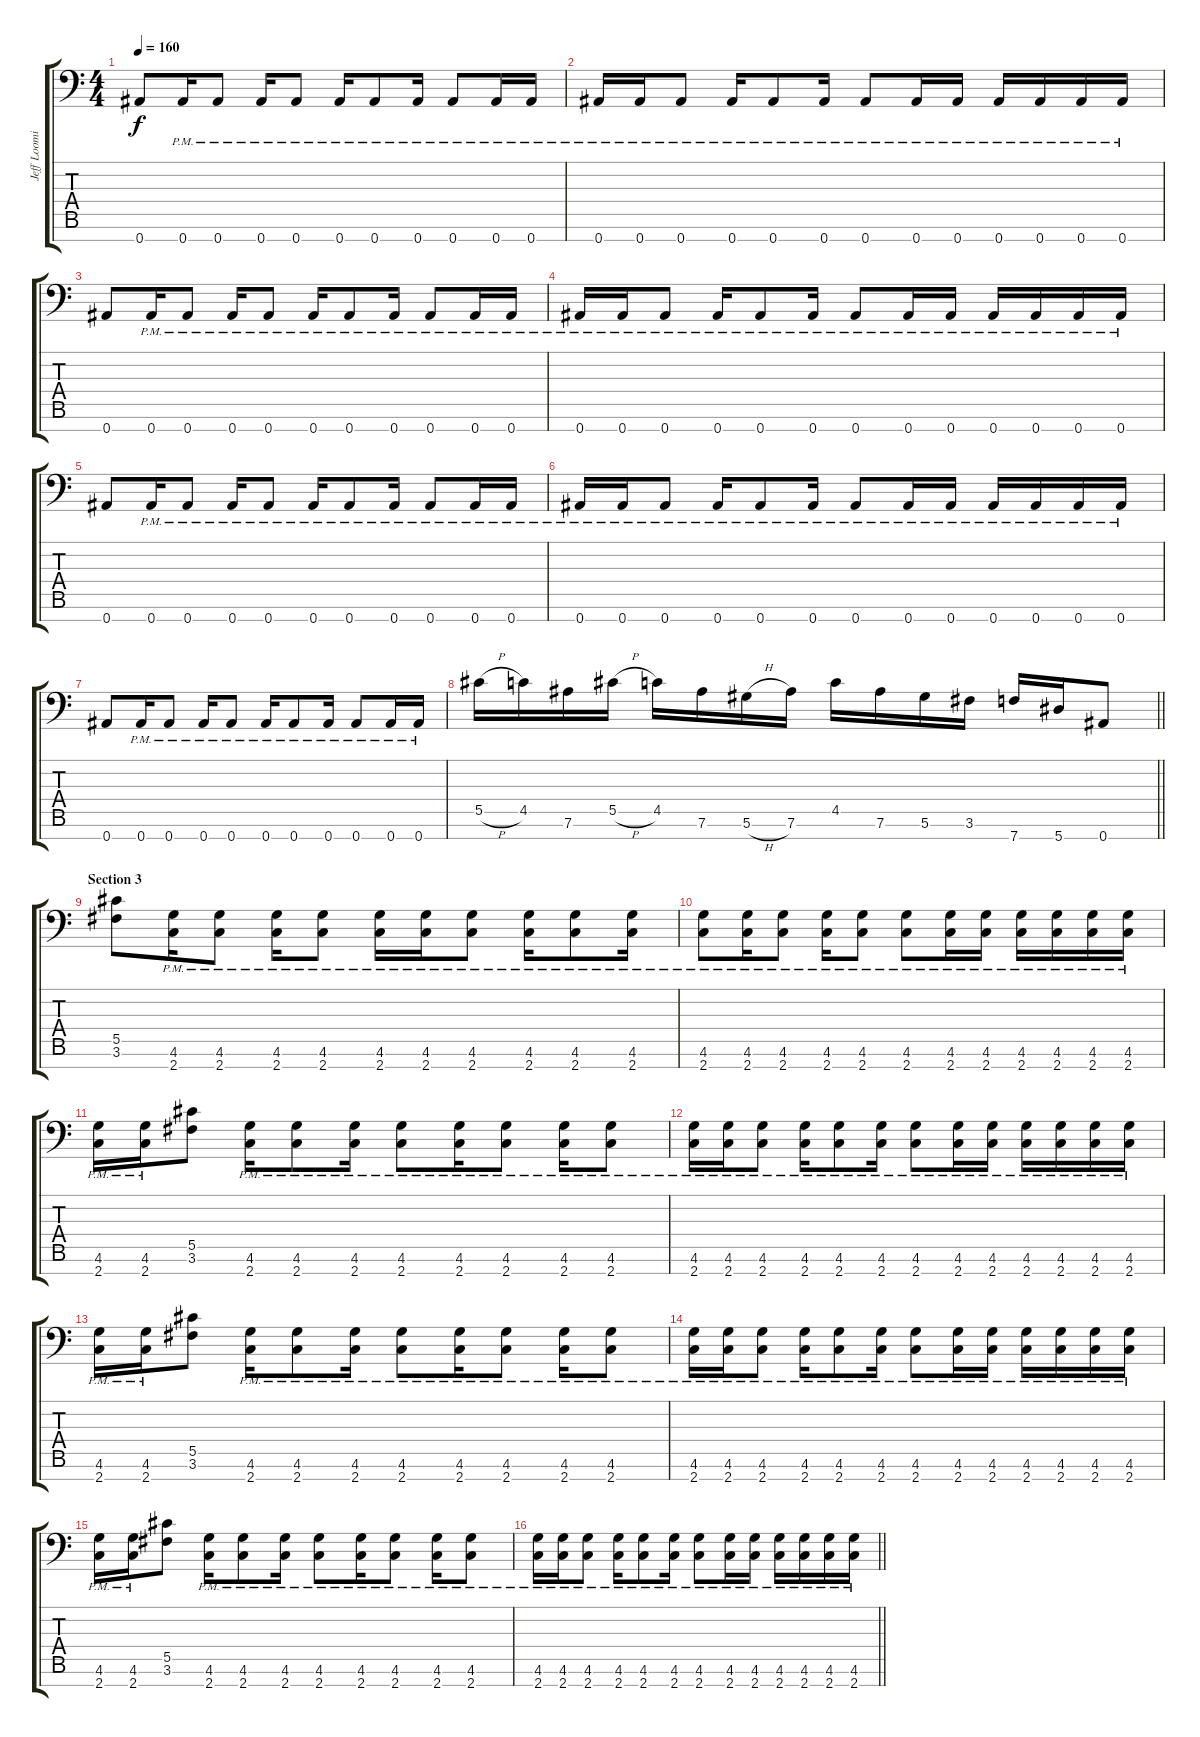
\track ("Jeff Loomis - rhythm guitar (left)" "Jeff Loomi") {instrument distortionguitar}
\staff {score tabs}
\tuning (Eb4 Bb3 Gb3 Db3 Ab2 Eb2 Bb1) {hide}
\ts (4 4)
\tempo 160
\clef f4
\ks c
0.7.8{dy f} 0.7{pm}.16 0.7{pm}.8 0.7{pm}.16 0.7{pm}.8 0.7{pm}.16 0.7{pm}.8 0.7{pm}.16 0.7{pm}.8 0.7{pm}.16 0.7{pm}.16 |
0.7{pm}.16 0.7{pm}.16 0.7{pm}.8 0.7{pm}.16 0.7{pm}.8 0.7{pm}.16 0.7{pm}.8 0.7{pm}.16 0.7{pm}.16 0.7{pm}.16 0.7{pm}.16 0.7{pm}.16 0.7{pm}.16 |
0.7.8 0.7{pm}.16 0.7{pm}.8 0.7{pm}.16 0.7{pm}.8 0.7{pm}.16 0.7{pm}.8 0.7{pm}.16 0.7{pm}.8 0.7{pm}.16 0.7{pm}.16 |
0.7{pm}.16 0.7{pm}.16 0.7{pm}.8 0.7{pm}.16 0.7{pm}.8 0.7{pm}.16 0.7{pm}.8 0.7{pm}.16 0.7{pm}.16 0.7{pm}.16 0.7{pm}.16 0.7{pm}.16 0.7{pm}.16 |
0.7.8 0.7{pm}.16 0.7{pm}.8 0.7{pm}.16 0.7{pm}.8 0.7{pm}.16 0.7{pm}.8 0.7{pm}.16 0.7{pm}.8 0.7{pm}.16 0.7{pm}.16 |
0.7{pm}.16 0.7{pm}.16 0.7{pm}.8 0.7{pm}.16 0.7{pm}.8 0.7{pm}.16 0.7{pm}.8 0.7{pm}.16 0.7{pm}.16 0.7{pm}.16 0.7{pm}.16 0.7{pm}.16 0.7{pm}.16 |
0.7.8 0.7{pm}.16 0.7{pm}.8 0.7{pm}.16 0.7{pm}.8 0.7{pm}.16 0.7{pm}.8 0.7{pm}.16 0.7{pm}.8 0.7{pm}.16 0.7{pm}.16 |
\barLineRight lightlight
5.5{h}.16 4.5.16 7.6.16 5.5{h}.16 4.5.16 7.6.16 5.6{h}.16 7.6.16 4.5.16 7.6.16 5.6.16 3.6.16 7.7.16 5.7.16 0.7.8 |
\section ("" "Section 3")
(5.5 3.6).8 (4.6{pm} 2.7{pm}).16 (4.6{pm} 2.7{pm}).8 (4.6{pm} 2.7{pm}).16 (4.6{pm} 2.7{pm}).8 (4.6{pm} 2.7{pm}).16 (4.6{pm} 2.7{pm}).16 (4.6{pm} 2.7{pm}).8 (4.6{pm} 2.7{pm}).16 (4.6{pm} 2.7{pm}).8 (4.6{pm} 2.7{pm}).16 |
(4.6{pm} 2.7{pm}).8 (4.6{pm} 2.7{pm}).16 (4.6{pm} 2.7{pm}).8 (4.6{pm} 2.7{pm}).16 (4.6{pm} 2.7{pm}).8 (4.6{pm} 2.7{pm}).8 (4.6{pm} 2.7{pm}).16 (4.6{pm} 2.7{pm}).16 (4.6{pm} 2.7{pm}).16 (4.6{pm} 2.7{pm}).16 (4.6{pm} 2.7{pm}).16 (4.6{pm} 2.7{pm}).16 |
(4.6{pm} 2.7{pm}).16 (4.6{pm} 2.7{pm}).16 (5.5 3.6).8 (4.6{pm} 2.7{pm}).16 (4.6{pm} 2.7{pm}).8 (4.6{pm} 2.7{pm}).16 (4.6{pm} 2.7{pm}).8 (4.6{pm} 2.7{pm}).16 (4.6{pm} 2.7{pm}).8 (4.6{pm} 2.7{pm}).16 (4.6{pm} 2.7{pm}).8 |
(4.6{pm} 2.7{pm}).16 (4.6{pm} 2.7{pm}).16 (4.6{pm} 2.7{pm}).8 (4.6{pm} 2.7{pm}).16 (4.6{pm} 2.7{pm}).8 (4.6{pm} 2.7{pm}).16 (4.6{pm} 2.7{pm}).8 (4.6{pm} 2.7{pm}).16 (4.6{pm} 2.7{pm}).16 (4.6{pm} 2.7{pm}).16 (4.6{pm} 2.7{pm}).16 (4.6{pm} 2.7{pm}).16 (4.6{pm} 2.7{pm}).16 |
(4.6{pm} 2.7{pm}).16 (4.6{pm} 2.7{pm}).16 (5.5 3.6).8 (4.6{pm} 2.7{pm}).16 (4.6{pm} 2.7{pm}).8 (4.6{pm} 2.7{pm}).16 (4.6{pm} 2.7{pm}).8 (4.6{pm} 2.7{pm}).16 (4.6{pm} 2.7{pm}).8 (4.6{pm} 2.7{pm}).16 (4.6{pm} 2.7{pm}).8 |
(4.6{pm} 2.7{pm}).16 (4.6{pm} 2.7{pm}).16 (4.6{pm} 2.7{pm}).8 (4.6{pm} 2.7{pm}).16 (4.6{pm} 2.7{pm}).8 (4.6{pm} 2.7{pm}).16 (4.6{pm} 2.7{pm}).8 (4.6{pm} 2.7{pm}).16 (4.6{pm} 2.7{pm}).16 (4.6{pm} 2.7{pm}).16 (4.6{pm} 2.7{pm}).16 (4.6{pm} 2.7{pm}).16 (4.6{pm} 2.7{pm}).16 |
(4.6{pm} 2.7{pm}).16 (4.6{pm} 2.7{pm}).16 (5.5 3.6).8 (4.6{pm} 2.7{pm}).16 (4.6{pm} 2.7{pm}).8 (4.6{pm} 2.7{pm}).16 (4.6{pm} 2.7{pm}).8 (4.6{pm} 2.7{pm}).16 (4.6{pm} 2.7{pm}).8 (4.6{pm} 2.7{pm}).16 (4.6{pm} 2.7{pm}).8 |
\barLineRight lightlight
(4.6{pm} 2.7{pm}).16 (4.6{pm} 2.7{pm}).16 (4.6{pm} 2.7{pm}).8 (4.6{pm} 2.7{pm}).16 (4.6{pm} 2.7{pm}).8 (4.6{pm} 2.7{pm}).16 (4.6{pm} 2.7{pm}).8 (4.6{pm} 2.7{pm}).16 (4.6{pm} 2.7{pm}).16 (4.6{pm} 2.7{pm}).16 (4.6{pm} 2.7{pm}).16 (4.6{pm} 2.7{pm}).16 (4.6{pm} 2.7{pm}).16
